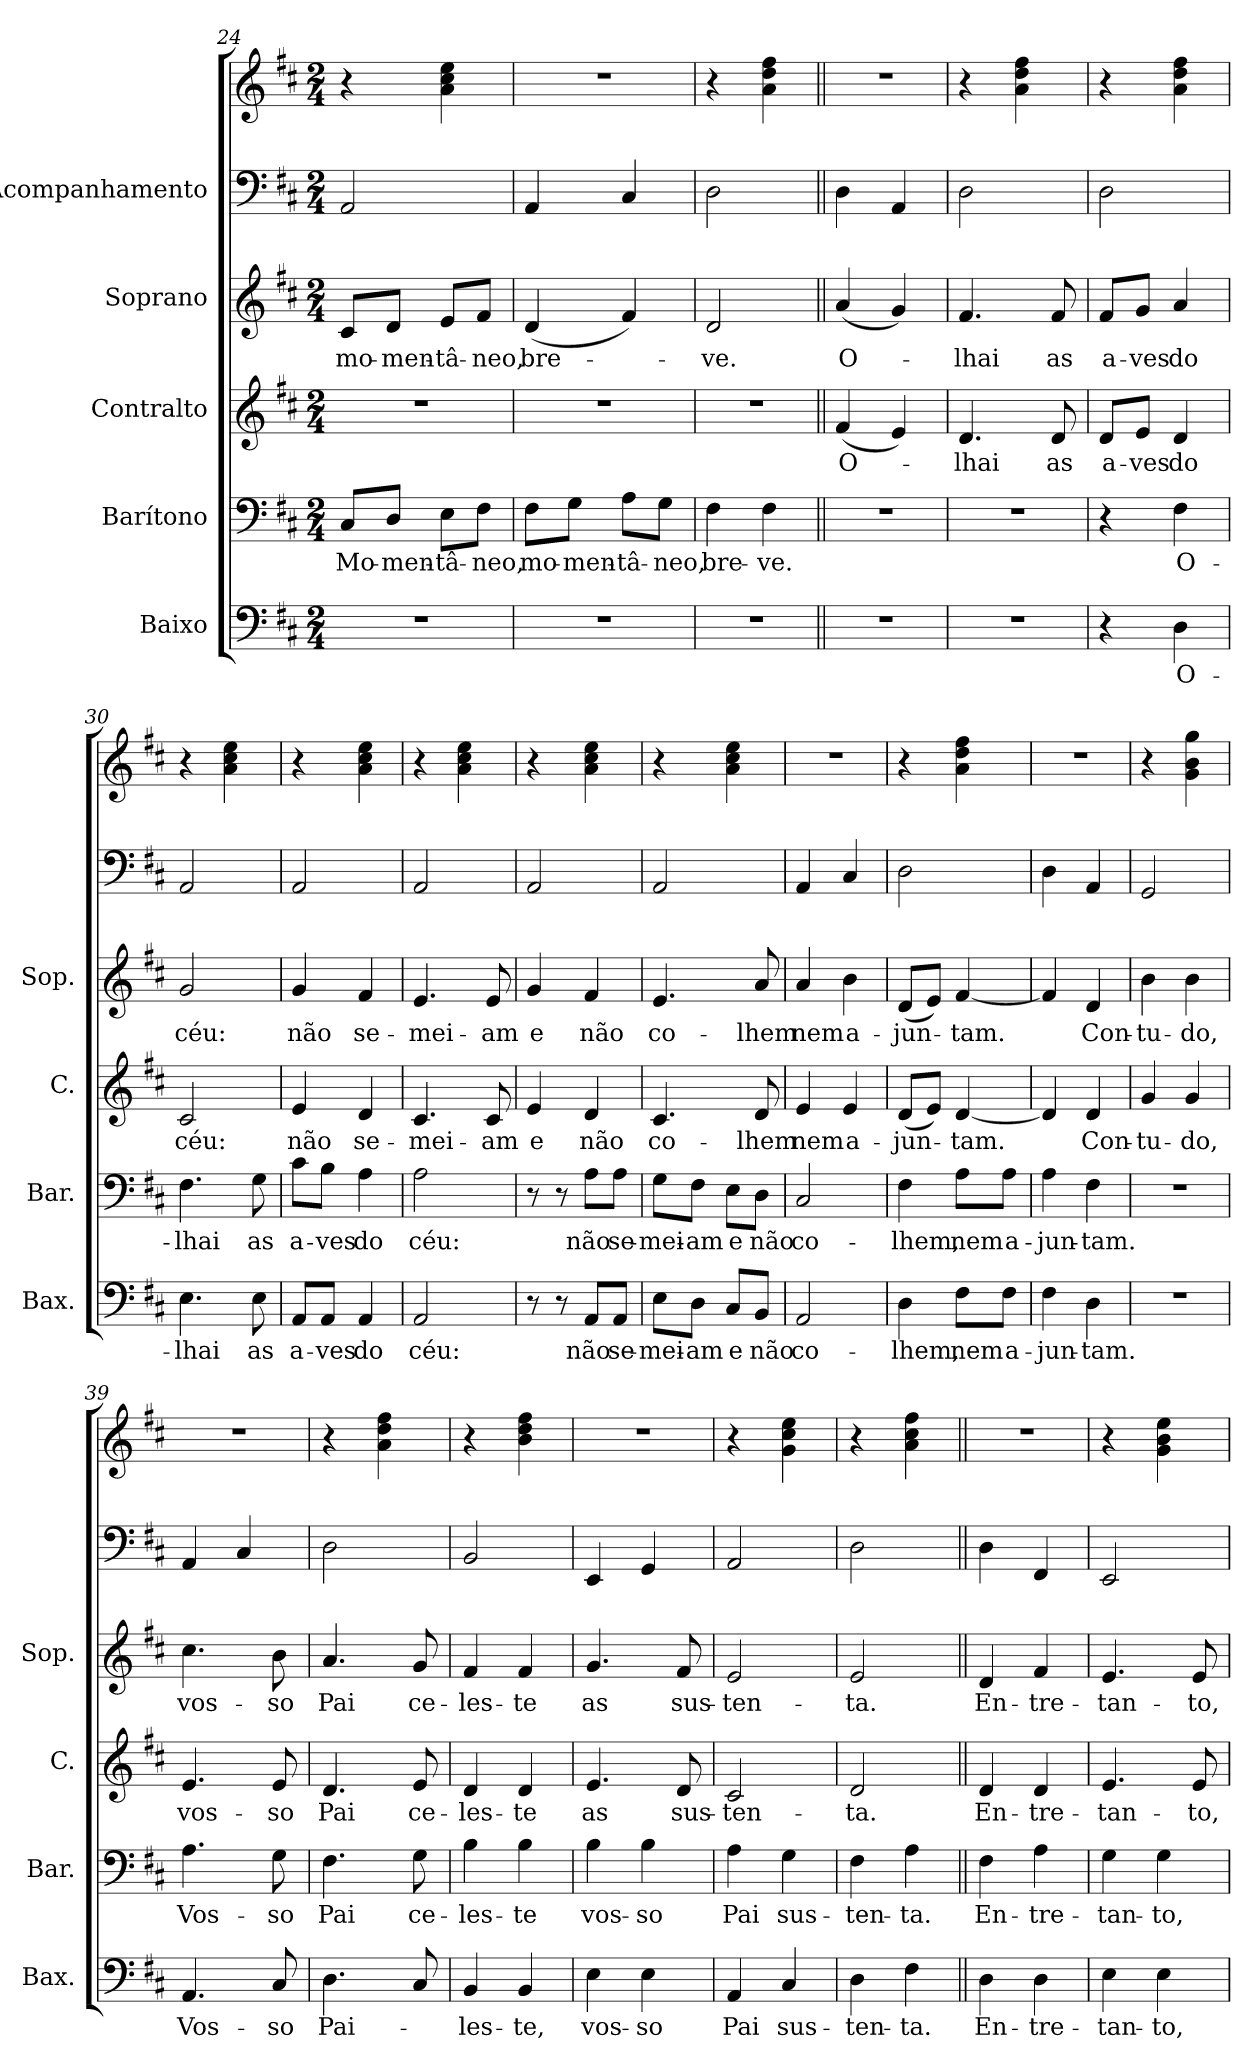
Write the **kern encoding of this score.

**kern	**text	**kern	**text	**kern	**text	**kern	**text	**kern	**kern
*part5	*part5	*part4	*part4	*part3	*part3	*part2	*part2	*part1	*part1
*staff6	*staff6	*staff5	*staff5	*staff4	*staff4	*staff3	*staff3	*staff2	*staff1
*I"Baixo	*	*I"Barítono	*	*I"Contralto	*	*I"Soprano	*	*I"Acompanhamento	*
*I'Bax.	*	*I'Bar.	*	*I'C.	*	*I'Sop.	*	*	*
*clefF4	*	*clefF4	*	*clefG2	*	*clefG2	*	*clefF4	*clefG2
*k[f#c#]	*	*k[f#c#]	*	*k[f#c#]	*	*k[f#c#]	*	*k[f#c#]	*k[f#c#]
*M2/4	*	*M2/4	*	*M2/4	*	*M2/4	*	*M2/4	*M2/4
=24	=24	=24	=24	=24	=24	=24	=24	=24	=24
!	!	!	!LO:LY:b	!	!	!	!LO:LY:b	!	!
2r	.	8C#/L	Mo-	2r	.	8c#/L	mo-	2AA/	4r
!	!	!	!LO:LY:b	!	!	!	!LO:LY:b	!	!
.	.	8D/J	-men-	.	.	8d/J	-men-	.	.
!	!	!	!LO:LY:b	!	!	!	!LO:LY:b	!	!
.	.	8E\L	-tâ-	.	.	8e/L	-tâ-	.	4a\ 4cc#\ 4ee\
!	!	!	!LO:LY:b	!	!	!	!LO:LY:b	!	!
.	.	8F#\J	-neo,	.	.	8f#/J	-neo,	.	.
=25	=25	=25	=25	=25	=25	=25	=25	=25	=25
!	!	!	!LO:LY:b	!	!	!	!LO:LY:b	!	!
2r	.	8F#\L	mo-	2r	.	(4d/	bre-	4AA/	2r
!	!	!	!LO:LY:b	!	!	!	!	!	!
.	.	8G\J	-men-	.	.	.	.	.	.
!	!	!	!LO:LY:b	!	!	!	!	!	!
.	.	8A\L	-tâ-	.	.	4f#/)	.	4C#/	.
!	!	!	!LO:LY:b	!	!	!	!	!	!
.	.	8G\J	-neo,	.	.	.	.	.	.
=26	=26	=26	=26	=26	=26	=26	=26	=26	=26
!	!	!	!LO:LY:b	!	!	!	!LO:LY:b	!	!
2r	.	4F#\	bre-	2r	.	2d/	-ve.	2D\	4r
!	!	!	!LO:LY:b	!	!	!	!	!	!
.	.	4F#\	-ve.	.	.	.	.	.	4a\ 4dd\ 4ff#\
=27||	=27||	=27||	=27||	=27||	=27||	=27||	=27||	=27||	=27||
!	!	!	!	!	!LO:LY:b	!	!LO:LY:b	!	!
2r	.	2r	.	(4f#/	O-	(4a/	O-	4D\	2r
.	.	.	.	4e/)	.	4g/)	.	4AA/	.
!!LO:PB:g=z
=28	=28	=28	=28	=28	=28	=28	=28	=28	=28
!	!	!	!	!	!LO:LY:b	!	!LO:LY:b	!	!
2r	.	2r	.	4.d/	-lhai	4.f#/	-lhai	2D\	4r
.	.	.	.	.	.	.	.	.	4a\ 4dd\ 4ff#\
!	!	!	!	!	!LO:LY:b	!	!LO:LY:b	!	!
.	.	.	.	8d/	as	8f#/	as	.	.
=29	=29	=29	=29	=29	=29	=29	=29	=29	=29
!	!	!	!	!	!LO:LY:b	!	!LO:LY:b	!	!
4r	.	4r	.	8d/L	a-	8f#/L	a-	2D\	4r
!	!	!	!	!	!LO:LY:b	!	!LO:LY:b	!	!
.	.	.	.	8e/J	-ves	8g/J	-ves	.	.
!	!LO:LY:b	!	!LO:LY:b	!	!LO:LY:b	!	!LO:LY:b	!	!
4D\	O-	4F#\	O-	4d/	do	4a/	do	.	4a\ 4dd\ 4ff#\
=30	=30	=30	=30	=30	=30	=30	=30	=30	=30
!	!LO:LY:b	!	!LO:LY:b	!	!LO:LY:b	!	!LO:LY:b	!	!
4.E\	-lhai	4.F#\	-lhai	2c#/	céu:	2g/	céu:	2AA/	4r
.	.	.	.	.	.	.	.	.	4a\ 4cc#\ 4ee\
!	!LO:LY:b	!	!LO:LY:b	!	!	!	!	!	!
8E\	as	8G\	as	.	.	.	.	.	.
=31	=31	=31	=31	=31	=31	=31	=31	=31	=31
!	!LO:LY:b	!	!LO:LY:b	!	!LO:LY:b	!	!LO:LY:b	!	!
8AA/L	a-	8c#\L	a-	4e/	não	4g/	não	2AA/	4r
!	!LO:LY:b	!	!LO:LY:b	!	!	!	!	!	!
8AA/J	-ves	8B\J	-ves	.	.	.	.	.	.
!	!LO:LY:b	!	!LO:LY:b	!	!LO:LY:b	!	!LO:LY:b	!	!
4AA/	do	4A\	do	4d/	se-	4f#/	se-	.	4a\ 4cc#\ 4ee\
=32	=32	=32	=32	=32	=32	=32	=32	=32	=32
!	!LO:LY:b	!	!LO:LY:b	!	!LO:LY:b	!	!LO:LY:b	!	!
2AA/	céu:	2A\	céu:	4.c#/	-mei-	4.e/	-mei-	2AA/	4r
.	.	.	.	.	.	.	.	.	4a\ 4cc#\ 4ee\
!	!	!	!	!	!LO:LY:b	!	!LO:LY:b	!	!
.	.	.	.	8c#/	-am	8e/	-am	.	.
=33	=33	=33	=33	=33	=33	=33	=33	=33	=33
!	!	!	!	!	!LO:LY:b	!	!LO:LY:b	!	!
8r	.	8r	.	4e/	e	4g/	e	2AA/	4r
8r	.	8r	.	.	.	.	.	.	.
!	!LO:LY:b	!	!LO:LY:b	!	!LO:LY:b	!	!LO:LY:b	!	!
8AA/L	não	8A\L	não	4d/	não	4f#/	não	.	4a\ 4cc#\ 4ee\
!	!LO:LY:b	!	!LO:LY:b	!	!	!	!	!	!
8AA/J	se-	8A\J	se-	.	.	.	.	.	.
=34	=34	=34	=34	=34	=34	=34	=34	=34	=34
!	!LO:LY:b	!	!LO:LY:b	!	!LO:LY:b	!	!LO:LY:b	!	!
8E\L	-mei-	8G\L	-mei-	4.c#/	co-	4.e/	co-	2AA/	4r
!	!LO:LY:b	!	!LO:LY:b	!	!	!	!	!	!
8D\J	-am	8F#\J	-am	.	.	.	.	.	.
!	!LO:LY:b	!	!LO:LY:b	!	!	!	!	!	!
8C#/L	e	8E\L	e	.	.	.	.	.	4a\ 4cc#\ 4ee\
!	!LO:LY:b	!	!LO:LY:b	!	!LO:LY:b	!	!LO:LY:b	!	!
8BB/J	não	8D\J	não	8d/	-lhem	8a/	-lhem	.	.
!!LO:LB:g=z
=35	=35	=35	=35	=35	=35	=35	=35	=35	=35
!	!LO:LY:b	!	!LO:LY:b	!	!LO:LY:b	!	!LO:LY:b	!	!
2AA/	co-	2C#/	co-	4e/	nem	4a/	nem	4AA/	2r
!	!	!	!	!	!LO:LY:b	!	!LO:LY:b	!	!
.	.	.	.	4e/	a-	4b\	a-	4C#/	.
=36	=36	=36	=36	=36	=36	=36	=36	=36	=36
!	!LO:LY:b	!	!LO:LY:b	!	!LO:LY:b	!	!LO:LY:b	!	!
4D\	-lhem,	4F#\	-lhem,	(8d/L	-jun-	(8d/L	-jun-	2D\	4r
.	.	.	.	8e/J)	.	8e/J)	.	.	.
!	!LO:LY:b	!	!LO:LY:b	!	!LO:LY:b	!	!LO:LY:b	!	!
8F#\L	nem	8A\L	nem	[4d/	-tam.	[4f#/	-tam.	.	4a\ 4dd\ 4ff#\
!	!LO:LY:b	!	!LO:LY:b	!	!	!	!	!	!
8F#\J	a-	8A\J	a-	.	.	.	.	.	.
=37	=37	=37	=37	=37	=37	=37	=37	=37	=37
!	!LO:LY:b	!	!LO:LY:b	!	!	!	!	!	!
4F#\	-jun-	4A\	-jun-	4d/]	.	4f#/]	.	4D\	2r
!	!LO:LY:b	!	!LO:LY:b	!	!LO:LY:b	!	!LO:LY:b	!	!
4D\	-tam.	4F#\	-tam.	4d/	Con-	4d/	Con-	4AA/	.
=38	=38	=38	=38	=38	=38	=38	=38	=38	=38
!	!	!	!	!	!LO:LY:b	!	!LO:LY:b	!	!
2r	.	2r	.	4g/	-tu-	4b\	-tu-	2GG/	4r
!	!	!	!	!	!LO:LY:b	!	!LO:LY:b	!	!
.	.	.	.	4g/	-do,	4b\	-do,	.	4g\ 4b\ 4gg\
=39	=39	=39	=39	=39	=39	=39	=39	=39	=39
!	!LO:LY:b	!	!LO:LY:b	!	!LO:LY:b	!	!LO:LY:b	!	!
4.AA/	Vos-	4.A\	Vos-	4.e/	vos-	4.cc#\	vos-	4AA/	2r
.	.	.	.	.	.	.	.	4C#/	.
!	!LO:LY:b	!	!LO:LY:b	!	!LO:LY:b	!	!LO:LY:b	!	!
8C#/	-so	8G\	-so	8e/	-so	8b\	-so	.	.
=40	=40	=40	=40	=40	=40	=40	=40	=40	=40
!	!LO:LY:b	!	!LO:LY:b	!	!LO:LY:b	!	!LO:LY:b	!	!
4.D\	Pai-	4.F#\	Pai	4.d/	Pai	4.a/	Pai	2D\	4r
.	.	.	.	.	.	.	.	.	4a\ 4dd\ 4ff#\
!	!	!	!LO:LY:b	!	!LO:LY:b	!	!LO:LY:b	!	!
8C#/	.	8G\	ce-	8e/	ce-	8g/	ce-	.	.
=41	=41	=41	=41	=41	=41	=41	=41	=41	=41
!	!LO:LY:b	!	!LO:LY:b	!	!LO:LY:b	!	!LO:LY:b	!	!
4BB/	-les-	4B\	-les-	4d/	-les-	4f#/	-les-	2BB/	4r
!	!LO:LY:b	!	!LO:LY:b	!	!LO:LY:b	!	!LO:LY:b	!	!
4BB/	-te,	4B\	-te	4d/	-te	4f#/	-te	.	4b\ 4dd\ 4ff#\
=42	=42	=42	=42	=42	=42	=42	=42	=42	=42
!	!LO:LY:b	!	!LO:LY:b	!	!LO:LY:b	!	!LO:LY:b	!	!
4E\	vos-	4B\	vos-	4.e/	as	4.g/	as	4EE/	2r
!	!LO:LY:b	!	!LO:LY:b	!	!	!	!	!	!
4E\	-so	4B\	-so	.	.	.	.	4GG/	.
!	!	!	!	!	!LO:LY:b	!	!LO:LY:b	!	!
.	.	.	.	8d/	sus-	8f#/	sus-	.	.
!!LO:PB:g=z
=43	=43	=43	=43	=43	=43	=43	=43	=43	=43
!	!LO:LY:b	!	!LO:LY:b	!	!LO:LY:b	!	!LO:LY:b	!	!
4AA/	Pai	4A\	Pai	2c#/	-ten-	2e/	-ten-	2AA/	4r
!	!LO:LY:b	!	!LO:LY:b	!	!	!	!	!	!
4C#/	sus-	4G\	sus-	.	.	.	.	.	4g\ 4cc#\ 4ee\
=44	=44	=44	=44	=44	=44	=44	=44	=44	=44
!	!LO:LY:b	!	!LO:LY:b	!	!LO:LY:b	!	!LO:LY:b	!	!
4D\	-ten-	4F#\	-ten-	2d/	-ta.	2e/	-ta.	2D\	4r
!	!LO:LY:b	!	!LO:LY:b	!	!	!	!	!	!
4F#\	-ta.	4A\	-ta.	.	.	.	.	.	4a\ 4cc#\ 4ff#\
=45||	=45||	=45||	=45||	=45||	=45||	=45||	=45||	=45||	=45||
!	!LO:LY:b	!	!LO:LY:b	!	!LO:LY:b	!	!LO:LY:b	!	!
4D\	En-	4F#\	En-	4d/	En-	4d/	En-	4D\	2r
!	!LO:LY:b	!	!LO:LY:b	!	!LO:LY:b	!	!LO:LY:b	!	!
4D\	-tre-	4A\	-tre-	4d/	-tre-	4f#/	-tre-	4FF#/	.
=46	=46	=46	=46	=46	=46	=46	=46	=46	=46
!	!LO:LY:b	!	!LO:LY:b	!	!LO:LY:b	!	!LO:LY:b	!	!
4E\	-tan-	4G\	-tan-	4.e/	-tan-	4.e/	-tan-	2EE/	4r
!	!LO:LY:b	!	!LO:LY:b	!	!	!	!	!	!
4E\	-to,	4G\	-to,	.	.	.	.	.	4g\ 4b\ 4ee\
!	!	!	!	!	!LO:LY:b	!	!LO:LY:b	!	!
.	.	.	.	8e/	-to,	8e/	-to,	.	.
=	=	=	=	=	=	=	=	=	=
*-	*-	*-	*-	*-	*-	*-	*-	*-	*-
